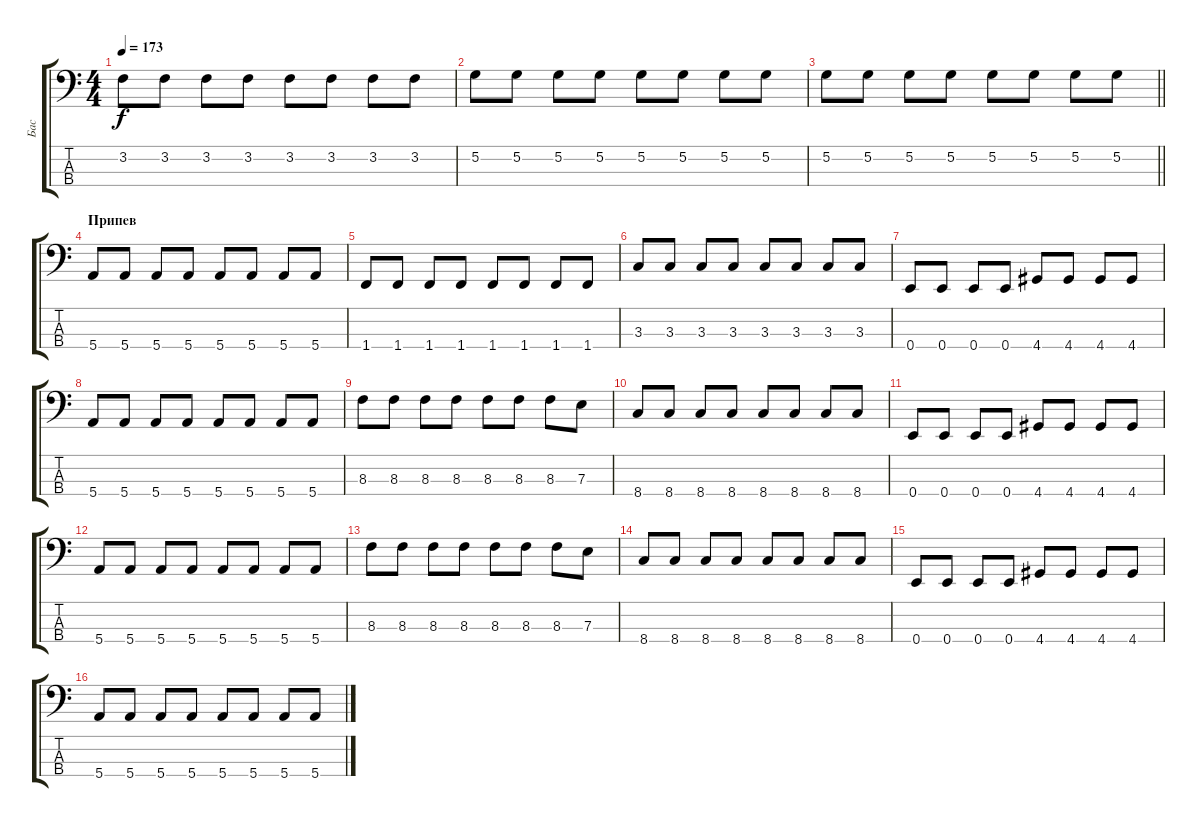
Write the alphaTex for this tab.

\track ("Бас" "Бас") {instrument electricbassfinger}
\staff {score tabs}
\tuning (G2 D2 A1 E1) {hide}
\ts (4 4)
\tempo 173
\clef f4
\ks c
3.2.8{dy f} 3.2.8 3.2.8 3.2.8 3.2.8 3.2.8 3.2.8 3.2.8 |
5.2.8 5.2.8 5.2.8 5.2.8 5.2.8 5.2.8 5.2.8 5.2.8 |
\barLineRight lightlight
5.2.8 5.2.8 5.2.8 5.2.8 5.2.8 5.2.8 5.2.8 5.2.8 |
\section ("" "Припев")
5.4.8 5.4.8 5.4.8 5.4.8 5.4.8 5.4.8 5.4.8 5.4.8 |
1.4.8 1.4.8 1.4.8 1.4.8 1.4.8 1.4.8 1.4.8 1.4.8 |
3.3.8 3.3.8 3.3.8 3.3.8 3.3.8 3.3.8 3.3.8 3.3.8 |
0.4.8 0.4.8 0.4.8 0.4.8 4.4.8 4.4.8 4.4.8 4.4.8 |
5.4.8 5.4.8 5.4.8 5.4.8 5.4.8 5.4.8 5.4.8 5.4.8 |
8.3.8 8.3.8 8.3.8 8.3.8 8.3.8 8.3.8 8.3.8 7.3.8 |
8.4.8 8.4.8 8.4.8 8.4.8 8.4.8 8.4.8 8.4.8 8.4.8 |
0.4.8 0.4.8 0.4.8 0.4.8 4.4.8 4.4.8 4.4.8 4.4.8 |
5.4.8 5.4.8 5.4.8 5.4.8 5.4.8 5.4.8 5.4.8 5.4.8 |
8.3.8 8.3.8 8.3.8 8.3.8 8.3.8 8.3.8 8.3.8 7.3.8 |
8.4.8 8.4.8 8.4.8 8.4.8 8.4.8 8.4.8 8.4.8 8.4.8 |
0.4.8 0.4.8 0.4.8 0.4.8 4.4.8 4.4.8 4.4.8 4.4.8 |
5.4.8 5.4.8 5.4.8 5.4.8 5.4.8 5.4.8 5.4.8 5.4.8
